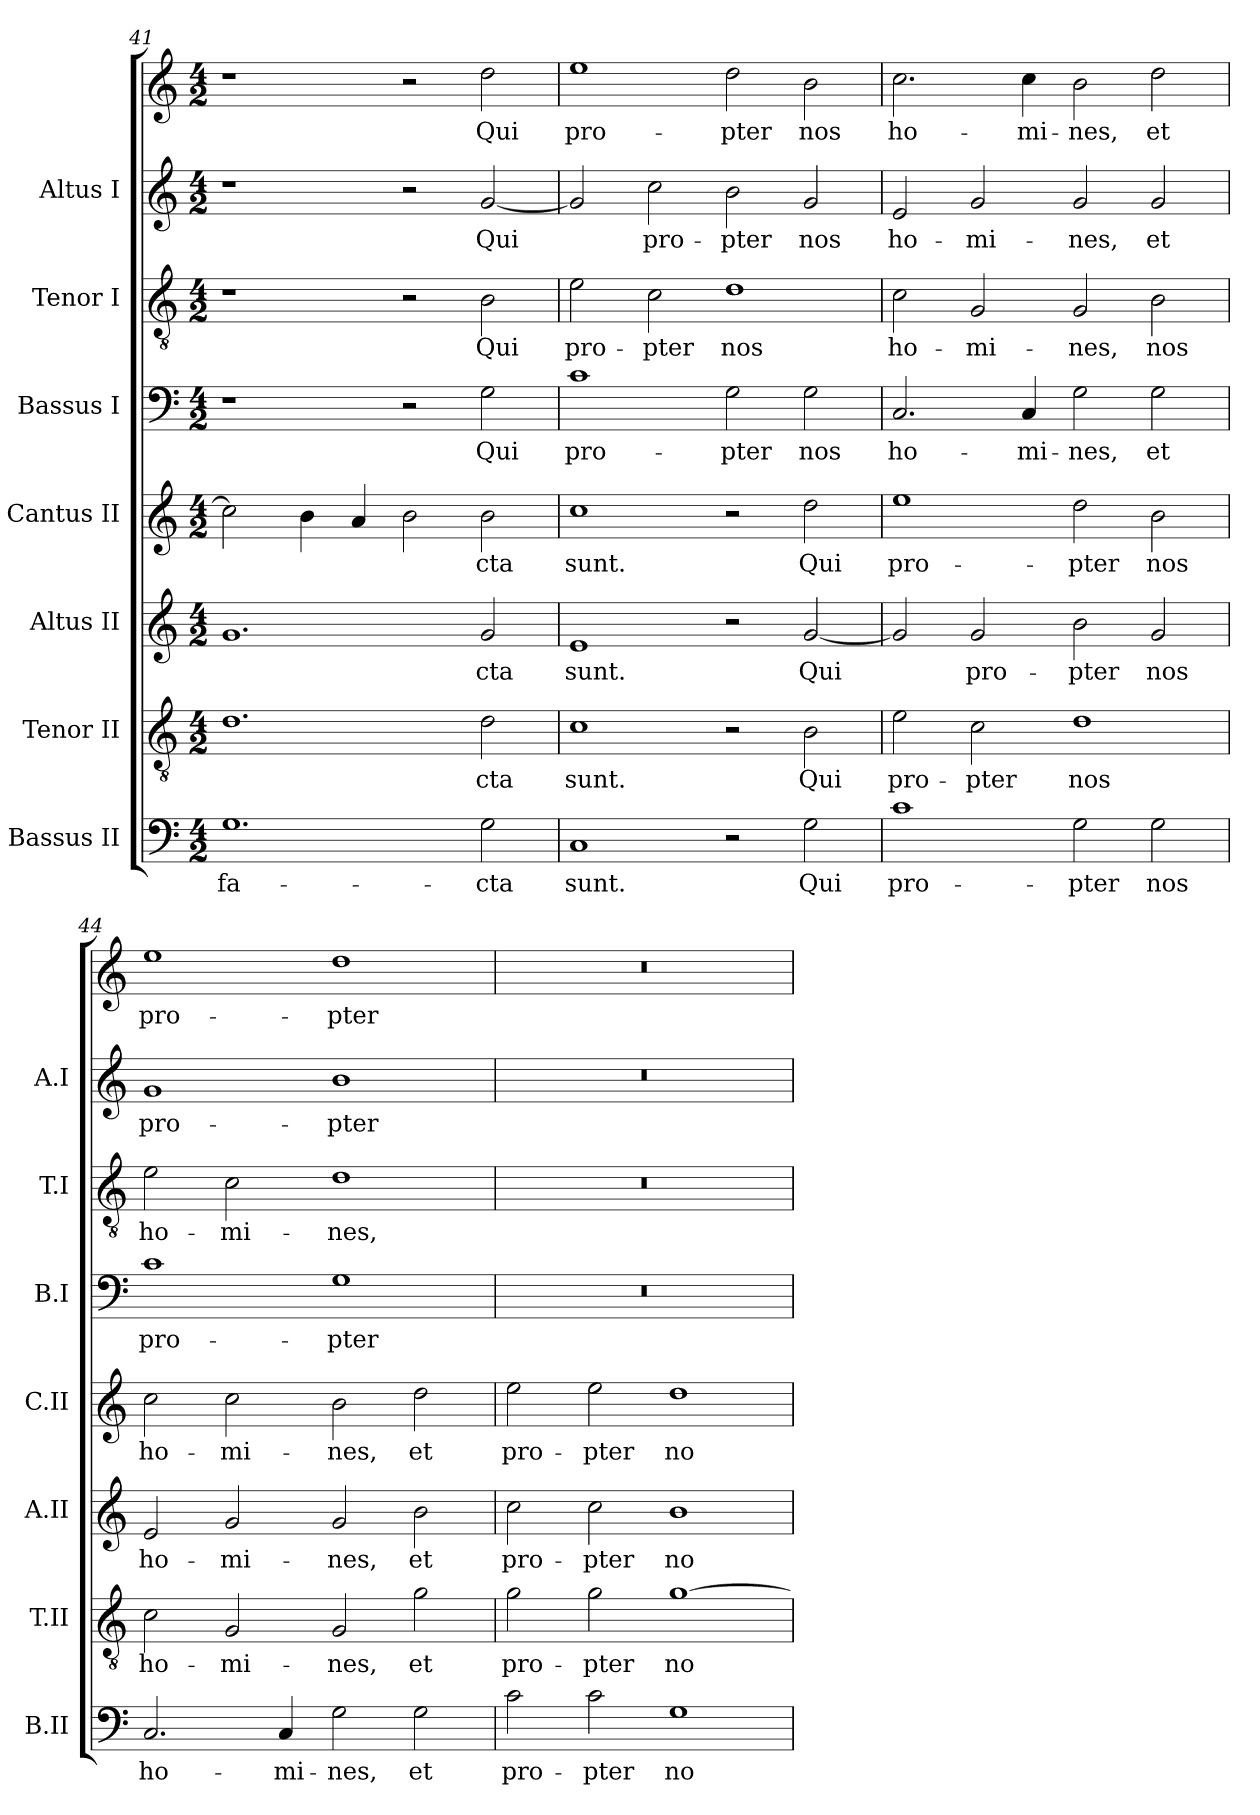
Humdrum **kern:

**kern	**text	**kern	**text	**kern	**text	**kern	**text	**kern	**text	**kern	**text	**kern	**text	**kern	**text
*part8	*part8	*part7	*part7	*part6	*part6	*part5	*part5	*part4	*part4	*part3	*part3	*part2	*part2	*part1	*part1
*staff8	*staff8	*staff7	*staff7	*staff6	*staff6	*staff5	*staff5	*staff4	*staff4	*staff3	*staff3	*staff2	*staff2	*staff1	*staff1
*I"Bassus II	*	*I"Tenor II	*	*I"Altus II	*	*I"Cantus II	*	*I"Bassus I	*	*I"Tenor I	*	*I"Altus I	*	*	*
*I'B.II	*	*I'T.II	*	*I'A.II	*	*I'C.II	*	*I'B.I	*	*I'T.I	*	*I'A.I	*	*	*
*clefF4	*	*clefGv2	*	*clefG2	*	*clefG2	*	*clefF4	*	*clefGv2	*	*clefG2	*	*clefG2	*
*	*	*ITrd7c12	*	*	*	*	*	*	*	*ITrd7c12	*	*	*	*	*
*k[]	*	*k[]	*	*k[]	*	*k[]	*	*k[]	*	*k[]	*	*k[]	*	*k[]	*
*C:	*	*C:	*	*C:	*	*C:	*	*C:	*	*C:	*	*C:	*	*C:	*
*M4/2	*	*M4/2	*	*M4/2	*	*M4/2	*	*M4/2	*	*M4/2	*	*M4/2	*	*M4/2	*
=41	=41	=41	=41	=41	=41	=41	=41	=41	=41	=41	=41	=41	=41	=41	=41
1.G\	fa-	1.D\	.	1.g/	.	2cc\]	.	1r	.	1r	.	1r	.	1r	.
.	.	.	.	.	.	4b\	.	.	.	.	.	.	.	.	.
.	.	.	.	.	.	4a/	.	.	.	.	.	.	.	.	.
.	.	.	.	.	.	2b\	.	2r	.	2r	.	2r	.	2r	.
2G\	-cta	2D\	-cta	2g/	-cta	2b\	-cta	2G\	Qui	2BB\	Qui	[2g/	Qui	2dd\	Qui
=42	=42	=42	=42	=42	=42	=42	=42	=42	=42	=42	=42	=42	=42	=42	=42
1C/	sunt.	1C\	sunt.	1e/	sunt.	1cc\	sunt.	1c\	pro-	2E\	pro-	2g/]	.	1ee\	pro-
.	.	.	.	.	.	.	.	.	.	2C\	-pter	2cc\	pro-	.	.
2r	.	2r	.	2r	.	2r	.	2G\	-pter	1D\	nos	2b\	-pter	2dd\	-pter
2G\	Qui	2BB\	Qui	[2g/	Qui	2dd\	Qui	2G\	nos	.	.	2g/	nos	2b\	nos
=43	=43	=43	=43	=43	=43	=43	=43	=43	=43	=43	=43	=43	=43	=43	=43
1c\	pro-	2E\	pro-	2g/]	.	1ee\	pro-	2.C/	ho-	2C\	ho-	2e/	ho-	2.cc\	ho-
.	.	2C\	-pter	2g/	pro-	.	.	.	.	2GG/	-mi-	2g/	-mi-	.	.
.	.	.	.	.	.	.	.	4C/	-mi-	.	.	.	.	4cc\	-mi-
2G\	-pter	1D\	nos	2b\	-pter	2dd\	-pter	2G\	-nes,	2GG/	-nes,	2g/	-nes,	2b\	-nes,
2G\	nos	.	.	2g/	nos	2b\	nos	2G\	et	2BB\	nos	2g/	et	2dd\	et
=44	=44	=44	=44	=44	=44	=44	=44	=44	=44	=44	=44	=44	=44	=44	=44
2.C/	ho-	2C\	ho-	2e/	ho-	2cc\	ho-	1c\	pro-	2E\	ho-	1g/	pro-	1ee\	pro-
.	.	2GG/	-mi-	2g/	-mi-	2cc\	-mi-	.	.	2C\	-mi-	.	.	.	.
4C/	-mi-	.	.	.	.	.	.	.	.	.	.	.	.	.	.
2G\	-nes,	2GG/	-nes,	2g/	-nes,	2b\	-nes,	1G\	-pter	1D\	-nes,	1b\	-pter	1dd\	-pter
2G\	et	2G\	et	2b\	et	2dd\	et	.	.	.	.	.	.	.	.
=45	=45	=45	=45	=45	=45	=45	=45	=45	=45	=45	=45	=45	=45	=45	=45
2c\	pro-	2G\	pro-	2cc\	pro-	2ee\	pro-	0r	.	0r	.	0r	.	0r	.
2c\	-pter	2G\	-pter	2cc\	-pter	2ee\	-pter	.	.	.	.	.	.	.	.
1G\	no-	[1G\	no-	1b\	no-	1dd\	no-	.	.	.	.	.	.	.	.
=	=	=	=	=	=	=	=	=	=	=	=	=	=	=	=
*-	*-	*-	*-	*-	*-	*-	*-	*-	*-	*-	*-	*-	*-	*-	*-
